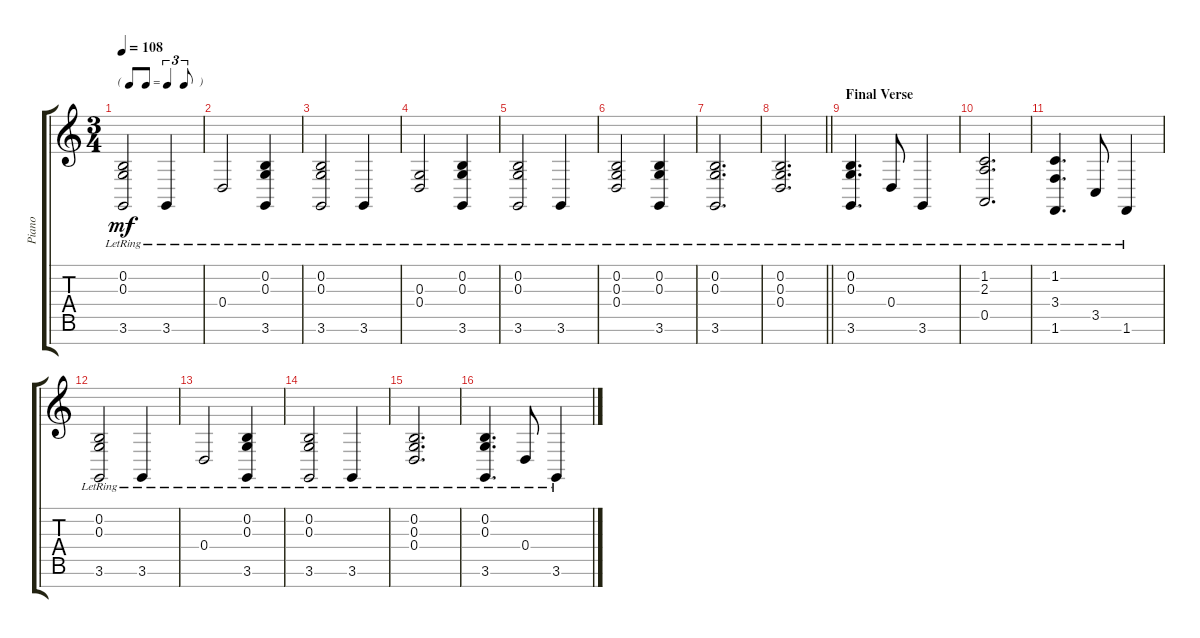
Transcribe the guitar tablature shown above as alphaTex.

\track ("Piano" "Piano") {instrument acousticgrandpiano}
\staff {score tabs}
\tuning (E4 B3 G3 D3 A2 E2 B1) {hide}
\ts (3 4)
\tf triplet8th
\tempo 108
\clef g2
\ks c
(0.2{lr} 0.3{lr} 3.6{lr}).2{dy mf} 3.6{lr}.4 |
0.4{lr}.2 (0.2{lr} 0.3{lr} 3.6{lr}).4 |
(0.2{lr} 0.3{lr} 3.6{lr}).2 3.6{lr}.4 |
(0.3{lr} 0.4{lr}).2 (0.2{lr} 0.3{lr} 3.6{lr}).4 |
(0.2{lr} 0.3{lr} 3.6{lr}).2 3.6{lr}.4 |
(0.2 0.3 0.4{lr}).2 (0.2{lr} 0.3{lr} 3.6{lr}).4 |
(0.2{lr} 0.3{lr} 3.6{lr}).2{d} |
\barLineRight lightlight
(0.2{lr} 0.3{lr} 0.4{lr}).2{d} |
\section ("" "Final Verse")
(0.2{lr} 0.3{lr} 3.6{lr}).4{d} 0.4{lr}.8 3.6{lr}.4 |
(1.2{lr} 2.3{lr} 0.5{lr}).2{d} |
(1.2{lr} 3.4 1.6{lr}).4{d} 3.5{lr}.8 1.6{lr}.4 |
(0.2{lr} 0.3{lr} 3.6{lr}).2 3.6{lr}.4 |
0.4{lr}.2 (0.2{lr} 0.3{lr} 3.6{lr}).4 |
(0.2{lr} 0.3{lr} 3.6{lr}).2 3.6{lr}.4 |
(0.2 0.3{lr} 0.4{lr}).2{d} |
(0.2{lr} 0.3{lr} 3.6{lr}).4{d} 0.4{lr}.8 3.6{lr}.4
